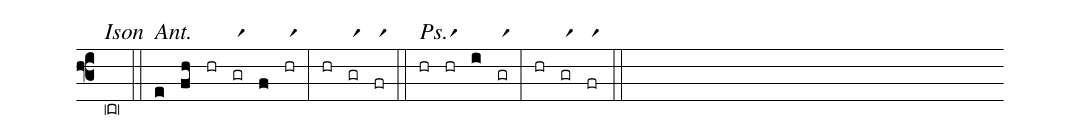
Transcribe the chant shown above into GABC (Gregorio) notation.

%%
(f3) <alt>Ison</alt>(cr0) (::)
<alt>Ant.</alt>(e) (fh) (hr) (gr1r) (f) (hr1r) (:)
(hr) (gr1r) (fr1r) (::)
<alt>Ps.</alt>(hr) (hr1r) (i) (gr1r) (:)
(hr) (gr1r) (fr1r) (::)
